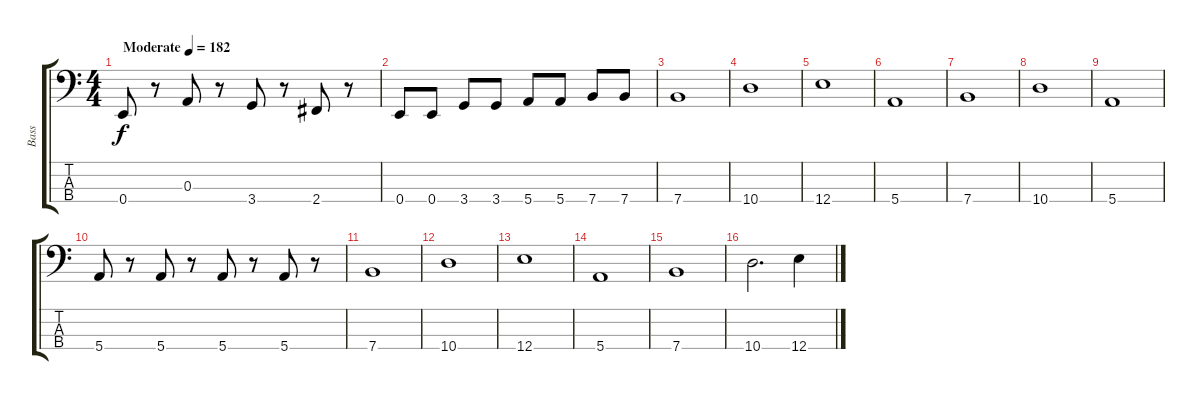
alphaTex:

\track ("Bass" "Bass") {instrument electricbassfinger}
\staff {score tabs}
\tuning (G2 D2 A1 E1) {hide}
\ts (4 4)
\tempo (182 "Moderate")
\clef f4
\ks c
0.4.8{dy f instrument electricbassfinger} r.8 0.3.8 r.8 3.4.8 r.8 2.4.8 r.8 |
0.4.8 0.4.8 3.4.8 3.4.8 5.4.8 5.4.8 7.4.8 7.4.8 |
7.4.1 |
10.4.1 |
12.4.1 |
5.4.1 |
7.4.1 |
10.4.1 |
5.4.1 |
5.4.8 r.8 5.4.8 r.8 5.4.8 r.8 5.4.8 r.8 |
7.4.1 |
10.4.1 |
12.4.1 |
5.4.1 |
7.4.1 |
10.4.2{d} 12.4.4
